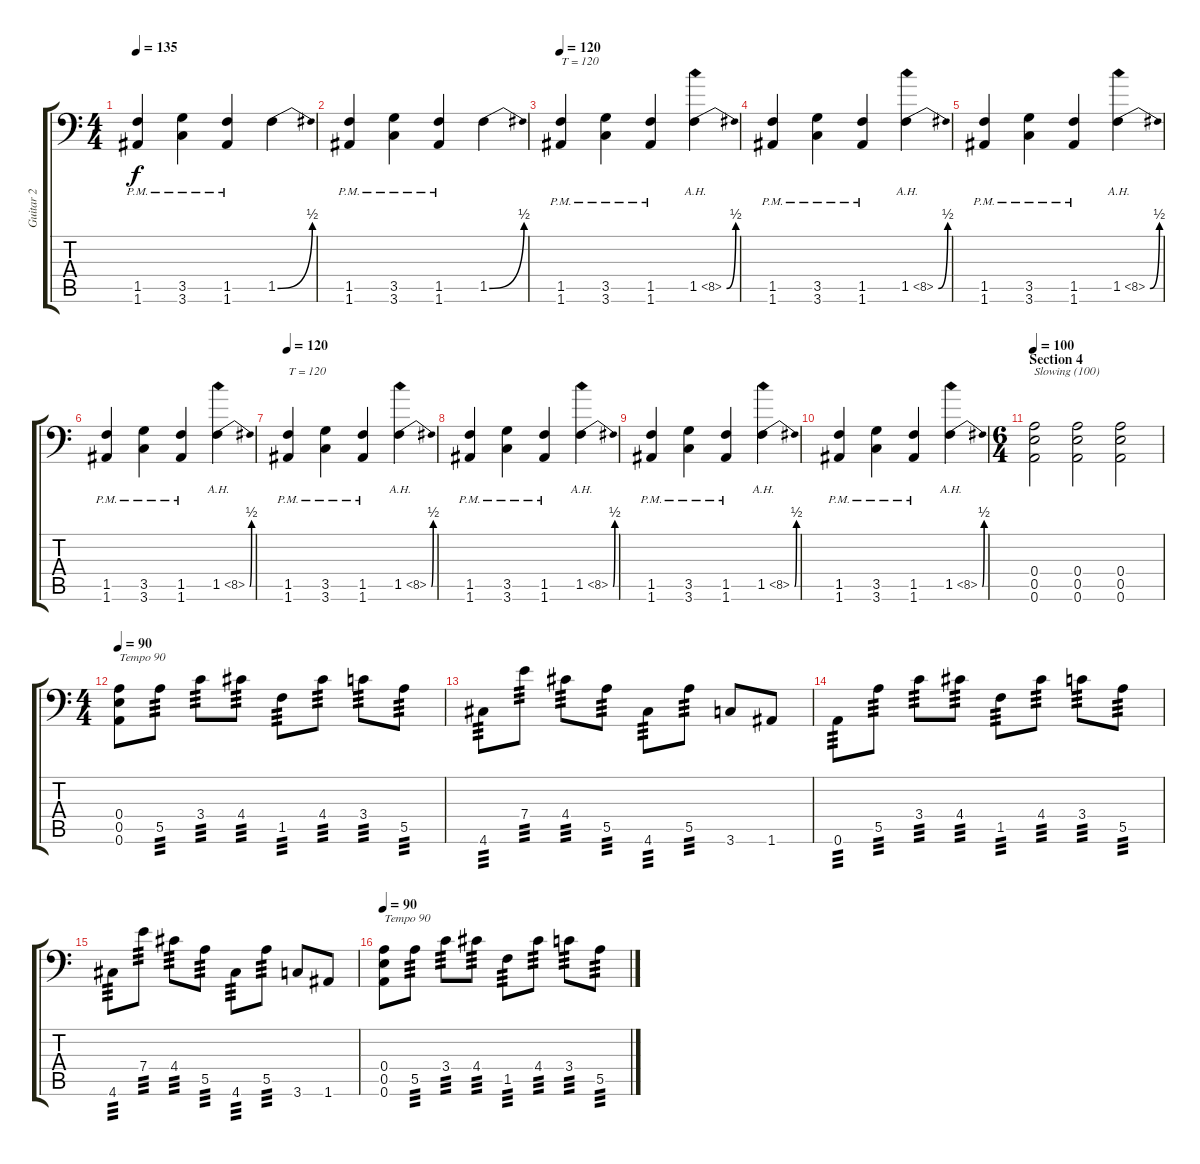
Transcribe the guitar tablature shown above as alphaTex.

\track ("Guitar 2" "Guitar 2") {instrument distortionguitar}
\staff {score tabs}
\tuning (B3 Gb3 D3 A2 E2 A1) {hide}
\ts (4 4)
\tempo 135
\clef f4
\ks c
(1.5{pm} 1.6{pm}).4{dy f} (3.5{pm} 3.6{pm}).4 (1.5{pm} 1.6{pm}).4 1.5{be (bend 0 0 60 2)}.4 |
(1.5{pm} 1.6{pm}).4 (3.5{pm} 3.6{pm}).4 (1.5{pm} 1.6{pm}).4 1.5{be (bend 0 0 60 2)}.4 |
\tempo 120
(1.5{pm} 1.6{pm}).4{txt "T = 120"} (3.5{pm} 3.6{pm}).4 (1.5{pm} 1.6{pm}).4 1.5{be (bend 0 0 60 2) ah 7}.4 |
(1.5{pm} 1.6{pm}).4 (3.5{pm} 3.6{pm}).4 (1.5{pm} 1.6{pm}).4 1.5{be (bend 0 0 60 2) ah 7}.4 |
(1.5{pm} 1.6{pm}).4 (3.5{pm} 3.6{pm}).4 (1.5{pm} 1.6{pm}).4 1.5{be (bend 0 0 60 2) ah 7}.4 |
(1.5{pm} 1.6{pm}).4 (3.5{pm} 3.6{pm}).4 (1.5{pm} 1.6{pm}).4 1.5{be (bend 0 0 60 2) ah 7}.4 |
\tempo 120
(1.5{pm} 1.6{pm}).4{txt "T = 120"} (3.5{pm} 3.6{pm}).4 (1.5{pm} 1.6{pm}).4 1.5{be (bend 0 0 60 2) ah 7}.4 |
(1.5{pm} 1.6{pm}).4 (3.5{pm} 3.6{pm}).4 (1.5{pm} 1.6{pm}).4 1.5{be (bend 0 0 60 2) ah 7}.4 |
(1.5{pm} 1.6{pm}).4 (3.5{pm} 3.6{pm}).4 (1.5{pm} 1.6{pm}).4 1.5{be (bend 0 0 60 2) ah 7}.4 |
(1.5{pm} 1.6{pm}).4 (3.5{pm} 3.6{pm}).4 (1.5{pm} 1.6{pm}).4 1.5{be (bend 0 0 60 2) ah 7}.4 |
\ts (6 4)
\section ("" "Section 4")
\tempo 100
(0.4 0.5 0.6).2{txt "Slowing (100)"} (0.4 0.5 0.6).2 (0.4 0.5 0.6).2 |
\ts (4 4)
\tempo 90
(0.4 0.5 0.6).8{txt "Tempo 90"} 5.5.8{tp 3} 3.4.8{tp 3} 4.4.8{tp 3} 1.5.8{tp 3} 4.4.8{tp 3} 3.4.8{tp 3} 5.5.8{tp 3} |
4.6.8{tp 3} 7.4.8{tp 3} 4.4.8{tp 3} 5.5.8{tp 3} 4.6.8{tp 3} 5.5.8{tp 3} 3.6.8 1.6.8 |
0.6.8{tp 3} 5.5.8{tp 3} 3.4.8{tp 3} 4.4.8{tp 3} 1.5.8{tp 3} 4.4.8{tp 3} 3.4.8{tp 3} 5.5.8{tp 3} |
4.6.8{tp 3} 7.4.8{tp 3} 4.4.8{tp 3} 5.5.8{tp 3} 4.6.8{tp 3} 5.5.8{tp 3} 3.6.8 1.6.8 |
\tempo 90
(0.4 0.5 0.6).8{txt "Tempo 90"} 5.5.8{tp 3} 3.4.8{tp 3} 4.4.8{tp 3} 1.5.8{tp 3} 4.4.8{tp 3} 3.4.8{tp 3} 5.5.8{tp 3}
